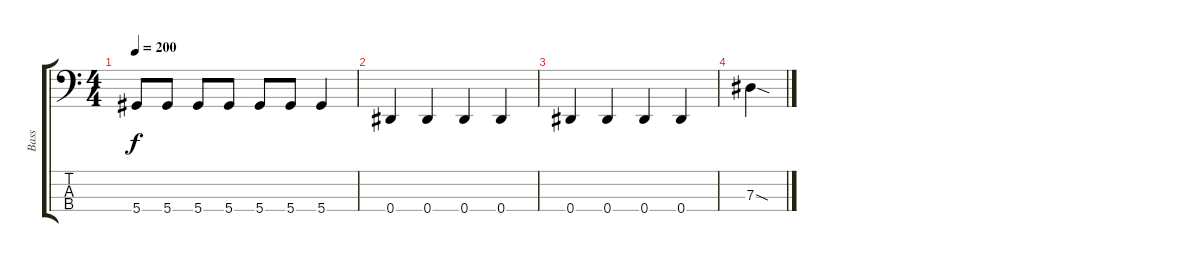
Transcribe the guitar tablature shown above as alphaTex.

\track ("Bass" "Bass") {instrument electricbasspick}
\staff {score tabs}
\tuning (Gb2 Db2 Ab1 Eb1) {hide}
\ts (4 4)
\tempo 200
\clef f4
\ks c
5.4{t}.8{dy f} 5.4.8 5.4.8 5.4.8 5.4.8 5.4.8 5.4.4 |
0.4.4 0.4.4 0.4.4 0.4.4 |
0.4.4 0.4.4 0.4.4 0.4.4 |
7.3{sod}.4
